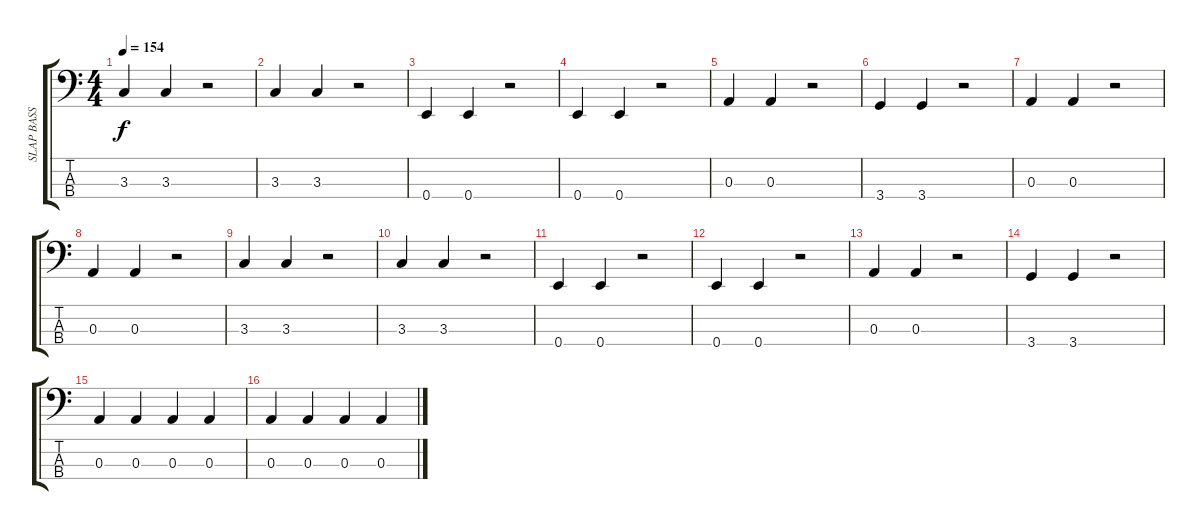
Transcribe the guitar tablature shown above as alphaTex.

\track ("SLAP BASS" "SLAP BASS") {instrument slapbass2}
\staff {score tabs}
\tuning (G2 D2 A1 E1) {hide}
\ts (4 4)
\tempo 154
\clef f4
\ks c
3.3.4{dy f} 3.3.4 r.2 |
3.3.4 3.3.4 r.2 |
0.4.4 0.4.4 r.2 |
0.4.4 0.4.4 r.2 |
0.3.4 0.3.4 r.2 |
3.4.4 3.4.4 r.2 |
0.3.4 0.3.4 r.2 |
0.3.4 0.3.4 r.2 |
3.3.4 3.3.4 r.2 |
3.3.4 3.3.4 r.2 |
0.4.4 0.4.4 r.2 |
0.4.4 0.4.4 r.2 |
0.3.4 0.3.4 r.2 |
3.4.4 3.4.4 r.2 |
0.3.4 0.3.4 0.3.4 0.3.4 |
0.3.4 0.3.4 0.3.4 0.3.4
